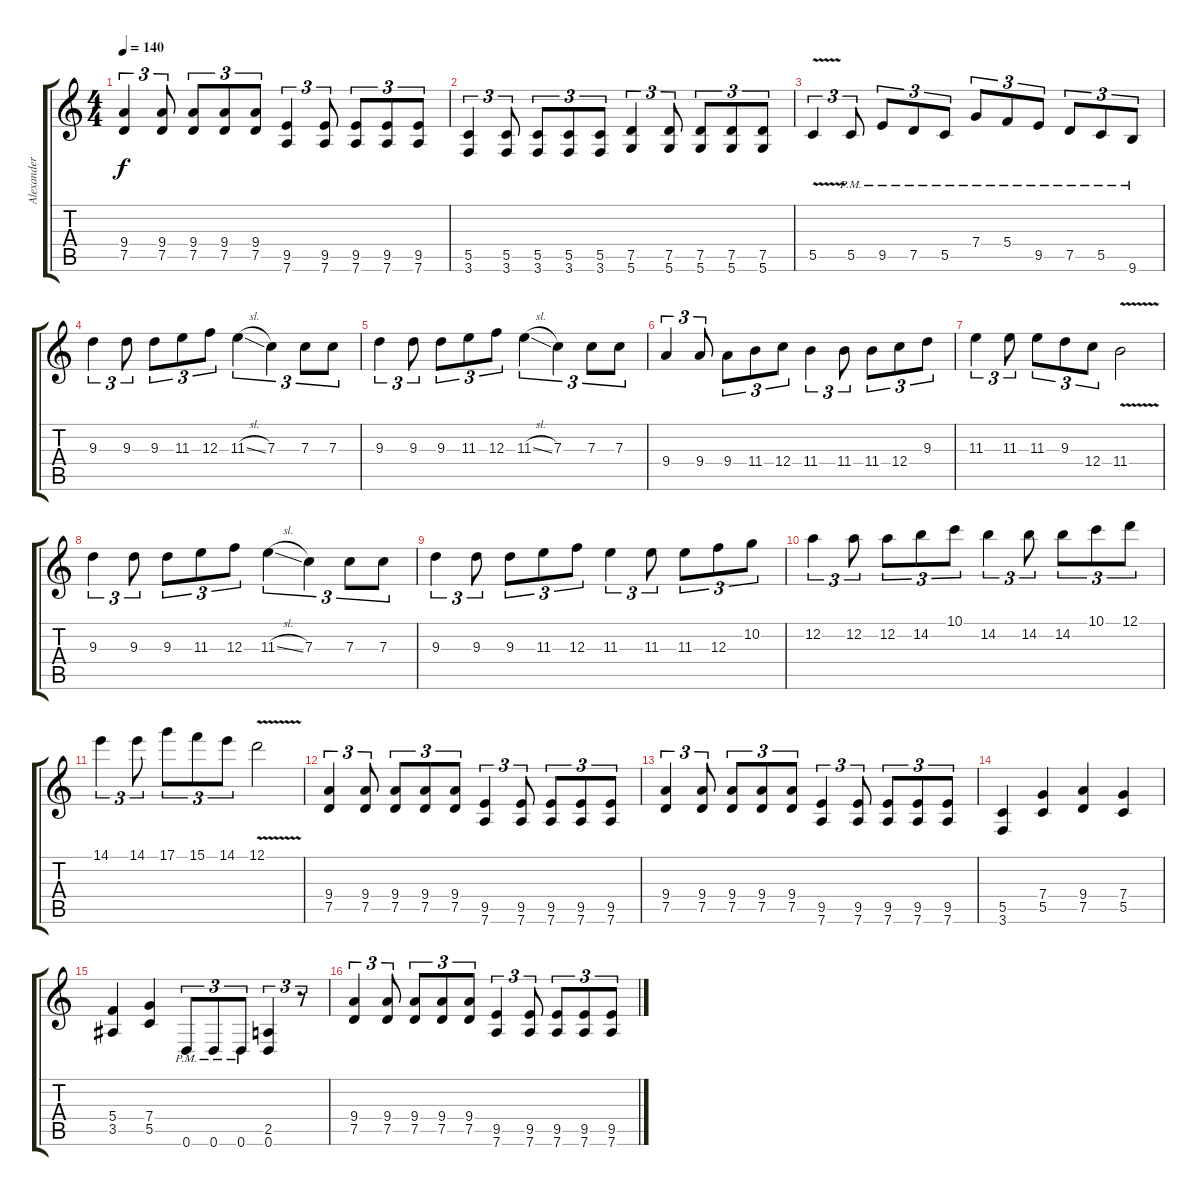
\track ("Alexander Kuoppala" "Alexander ") {instrument distortionguitar}
\staff {score tabs}
\tuning (D4 A3 F3 C3 G2 D2) {hide}
\ts (4 4)
\tempo 140
\clef g2
\ks c
(9.4 7.5).4{tu (3 2) dy f} (9.4 7.5).8{tu (3 2)} (9.4 7.5).8{tu (3 2)} (9.4 7.5).8{tu (3 2)} (9.4 7.5).8{tu (3 2)} (9.5 7.6).4{tu (3 2)} (9.5 7.6).8{tu (3 2)} (9.5 7.6).8{tu (3 2)} (9.5 7.6).8{tu (3 2)} (9.5 7.6).8{tu (3 2)} |
(5.5 3.6).4{tu (3 2)} (5.5 3.6).8{tu (3 2)} (5.5 3.6).8{tu (3 2)} (5.5 3.6).8{tu (3 2)} (5.5 3.6).8{tu (3 2)} (7.5 5.6).4{tu (3 2)} (7.5 5.6).8{tu (3 2)} (7.5 5.6).8{tu (3 2)} (7.5 5.6).8{tu (3 2)} (7.5 5.6).8{tu (3 2)} |
5.5{v}.4{tu (3 2)} 5.5{pm}.8{tu (3 2)} 9.5{pm}.8{tu (3 2)} 7.5{pm}.8{tu (3 2)} 5.5{pm}.8{tu (3 2)} 7.4{pm}.8{tu (3 2)} 5.4{pm}.8{tu (3 2)} 9.5{pm}.8{tu (3 2)} 7.5{pm}.8{tu (3 2)} 5.5{pm}.8{tu (3 2)} 9.6{pm}.8{tu (3 2)} |
9.3.4{tu (3 2)} 9.3.8{tu (3 2)} 9.3.8{tu (3 2)} 11.3.8{tu (3 2)} 12.3.8{tu (3 2)} 11.3{sl}.4{tu (3 2)} 7.3.4{tu (3 2)} 7.3.8{tu (3 2)} 7.3.8{tu (3 2)} |
9.3.4{tu (3 2)} 9.3.8{tu (3 2)} 9.3.8{tu (3 2)} 11.3.8{tu (3 2)} 12.3.8{tu (3 2)} 11.3{sl}.4{tu (3 2)} 7.3.4{tu (3 2)} 7.3.8{tu (3 2)} 7.3.8{tu (3 2)} |
9.4.4{tu (3 2)} 9.4.8{tu (3 2)} 9.4.8{tu (3 2)} 11.4.8{tu (3 2)} 12.4.8{tu (3 2)} 11.4.4{tu (3 2)} 11.4.8{tu (3 2)} 11.4.8{tu (3 2)} 12.4.8{tu (3 2)} 9.3.8{tu (3 2)} |
11.3.4{tu (3 2)} 11.3.8{tu (3 2)} 11.3.8{tu (3 2)} 9.3.8{tu (3 2)} 12.4.8{tu (3 2)} 11.4{v}.2 |
9.3.4{tu (3 2)} 9.3.8{tu (3 2)} 9.3.8{tu (3 2)} 11.3.8{tu (3 2)} 12.3.8{tu (3 2)} 11.3{sl}.4{tu (3 2)} 7.3.4{tu (3 2)} 7.3.8{tu (3 2)} 7.3.8{tu (3 2)} |
9.3.4{tu (3 2)} 9.3.8{tu (3 2)} 9.3.8{tu (3 2)} 11.3.8{tu (3 2)} 12.3.8{tu (3 2)} 11.3.4{tu (3 2)} 11.3.8{tu (3 2)} 11.3.8{tu (3 2)} 12.3.8{tu (3 2)} 10.2.8{tu (3 2)} |
12.2.4{tu (3 2)} 12.2.8{tu (3 2)} 12.2.8{tu (3 2)} 14.2.8{tu (3 2)} 10.1.8{tu (3 2)} 14.2.4{tu (3 2)} 14.2.8{tu (3 2)} 14.2.8{tu (3 2)} 10.1.8{tu (3 2)} 12.1.8{tu (3 2)} |
14.1.4{tu (3 2)} 14.1.8{tu (3 2)} 17.1.8{tu (3 2)} 15.1.8{tu (3 2)} 14.1.8{tu (3 2)} 12.1{v}.2 |
(9.4 7.5).4{tu (3 2)} (9.4 7.5).8{tu (3 2)} (9.4 7.5).8{tu (3 2)} (9.4 7.5).8{tu (3 2)} (9.4 7.5).8{tu (3 2)} (9.5 7.6).4{tu (3 2)} (9.5 7.6).8{tu (3 2)} (9.5 7.6).8{tu (3 2)} (9.5 7.6).8{tu (3 2)} (9.5 7.6).8{tu (3 2)} |
(9.4 7.5).4{tu (3 2)} (9.4 7.5).8{tu (3 2)} (9.4 7.5).8{tu (3 2)} (9.4 7.5).8{tu (3 2)} (9.4 7.5).8{tu (3 2)} (9.5 7.6).4{tu (3 2)} (9.5 7.6).8{tu (3 2)} (9.5 7.6).8{tu (3 2)} (9.5 7.6).8{tu (3 2)} (9.5 7.6).8{tu (3 2)} |
(5.5 3.6).4 (7.4 5.5).4 (9.4 7.5).4 (7.4 5.5).4 |
(5.4 3.5).4 (7.4 5.5).4 0.6{pm}.8{tu (3 2)} 0.6{pm}.8{tu (3 2)} 0.6{pm}.8{tu (3 2)} (2.5 0.6).4{tu (3 2)} r.8{tu (3 2)} |
(9.4 7.5).4{tu (3 2)} (9.4 7.5).8{tu (3 2)} (9.4 7.5).8{tu (3 2)} (9.4 7.5).8{tu (3 2)} (9.4 7.5).8{tu (3 2)} (9.5 7.6).4{tu (3 2)} (9.5 7.6).8{tu (3 2)} (9.5 7.6).8{tu (3 2)} (9.5 7.6).8{tu (3 2)} (9.5 7.6).8{tu (3 2)}
